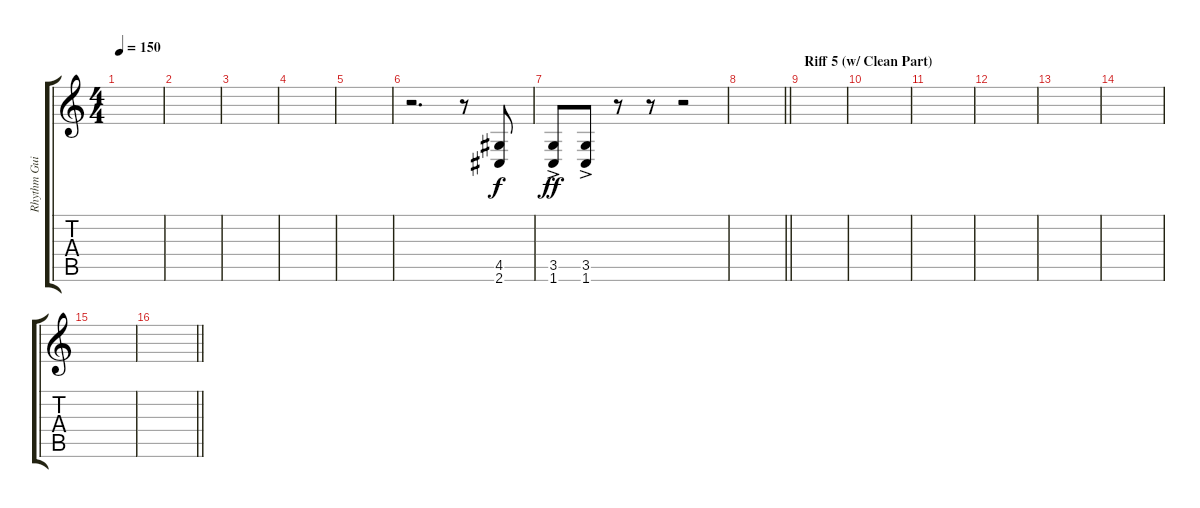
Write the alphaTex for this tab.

\track ("Rhythm Guitar" "Rhythm Gui") {instrument distortionguitar}
\staff {score tabs}
\tuning (B3 Gb3 D3 A2 E2 B1) {hide}
\ts (4 4)
\tempo 150
\clef g2
\ks c
|
|
|
|
|
r.2{d} r.8 (4.5 2.6).8 |
(3.5 1.6{ac}).8{dy ff} (3.5 1.6{ac}).8 r.8 r.8 r.2 |
\barLineRight lightlight
|
\section ("" "Riff 5 (w/ Clean Part)")
|
|
|
|
|
|
|
\barLineRight lightlight
